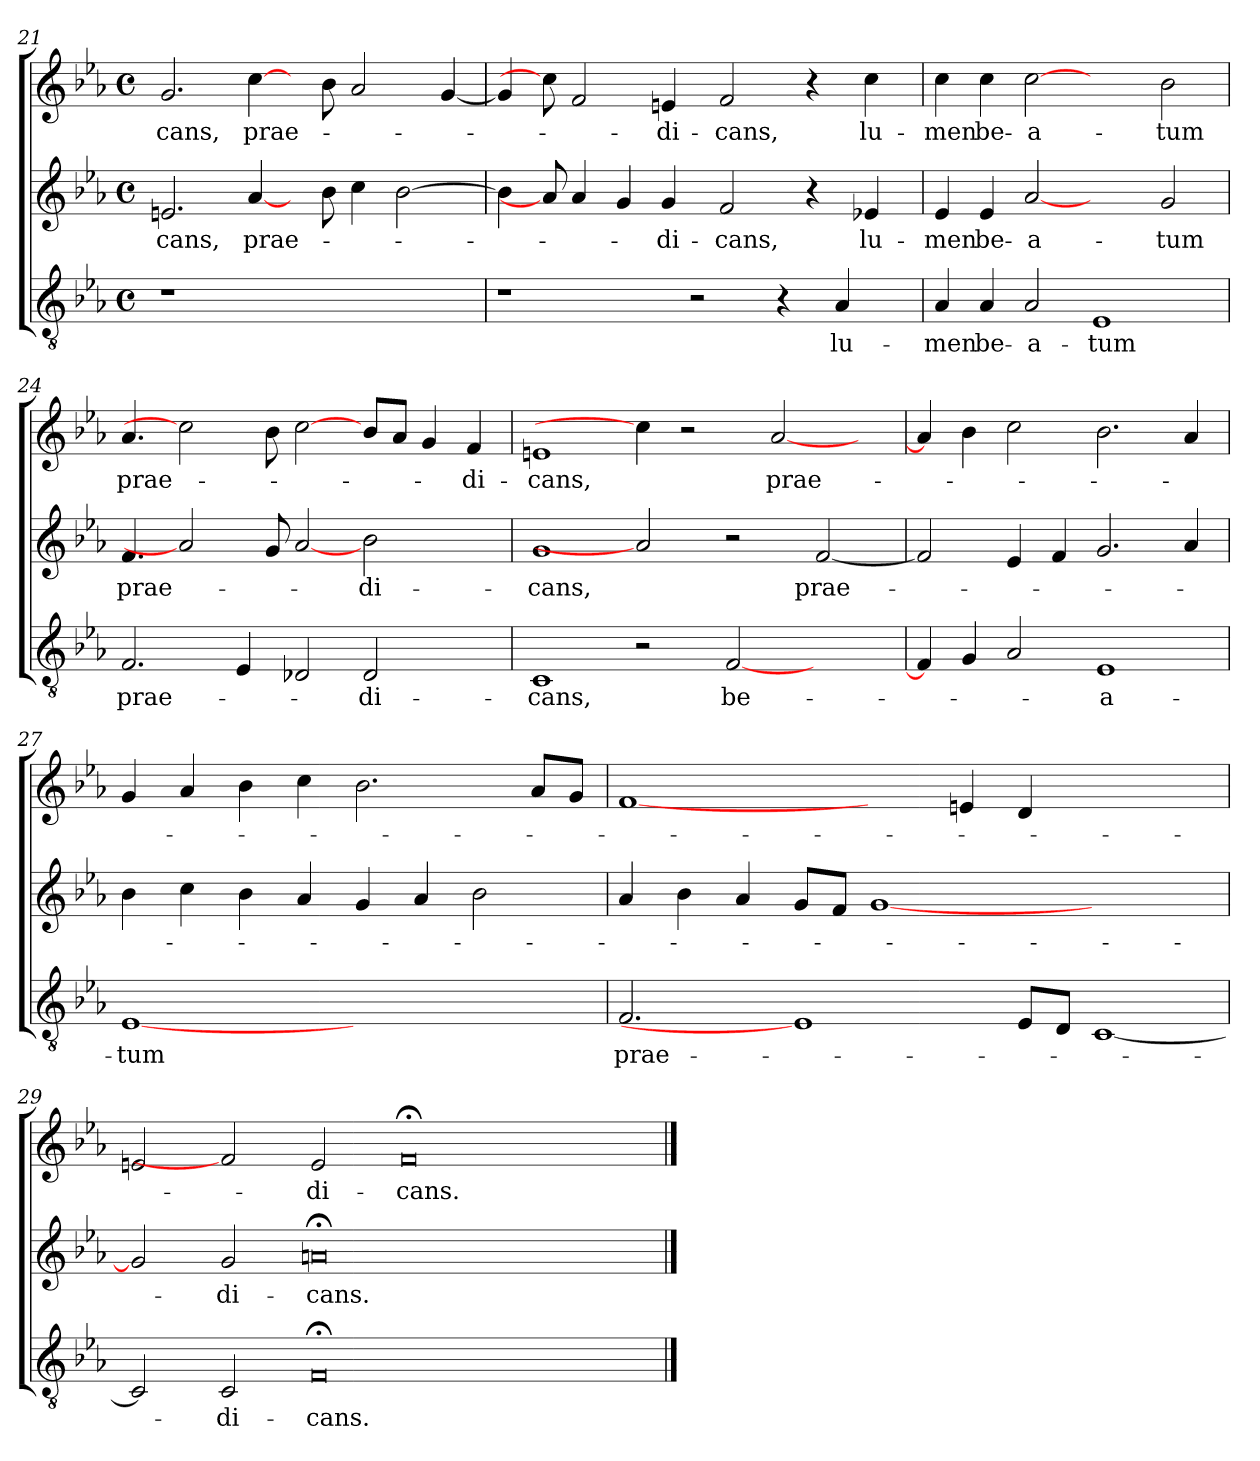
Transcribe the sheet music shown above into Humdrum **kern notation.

**kern	**text	**kern	**text	**kern	**text
*part3	*part3	*part2	*part2	*part1	*part1
*staff3	*staff3	*staff2	*staff2	*staff1	*staff1
*clefGv2	*	*clefG2	*	*clefG2	*
*k[b-e-a-]	*	*k[b-e-a-]	*	*k[b-e-a-]	*
*c:	*	*c:	*	*c:	*
*M4/4	*	*M4/4	*	*M4/4	*
*met(c)	*	*met(c)	*	*met(c)	*
=21	=21	=21	=21	=21	=21
1r	.	2.en/	-cans,	2.g/	-cans,
.	.	[4a-/	prae-	[4cc\	prae-
1ryy	.	8ryy	.	8ryy	.
.	.	8b-\	.	8b-\	.
.	.	4cc\	.	2a-/	.
.	.	[2b-\	.	.	.
.	.	.	.	[4g/	.
=22	=22	=22	=22	=22	=22
1r	.	4b-\]	.	4g/]	.
.	.	8a-/]	.	8cc\]	.
.	.	4a-/	.	2f/	.
.	.	4g/	.	.	.
.	.	4g/	-di-	4en/	-di-
2r	.	.	.	.	.
.	.	2f/	-cans,	2f/	-cans,
4r	.	.	.	.	.
.	.	4r	.	4r	.
4A-/	lu-	.	.	.	.
.	.	4e-X/	lu-	4cc\	lu-
8ryy	.	.	.	.	.
=23	=23	=23	=23	=23	=23
4A-/	-men	4e-/	-men	4cc\	-men
4A-/	be-	4e-/	be-	4cc\	be-
2A-/	-a-	[2a-	-a-	[2cc	-a-
1E-	-tum	2ryy	.	2ryy	.
.	.	2g/	-tum	2b-\	-tum
=24	=24	=24	=24	=24	=24
2.F/	prae-	4.f/	prae-	4.a-/	prae-
.	.	2a-]	.	2cc]	.
4E-/	.	.	.	.	.
.	.	8g/	.	8b-\	.
2D-X/	.	[2a-	.	[2cc\	.
2D-/	-di-	2b-\	-di-	8b-/L	.
.	.	.	.	8a-/J	.
.	.	.	.	4g/	.
4ryy	.	4ryy	.	4f/	-di-
!!LO:LB:g=z
=25	=25	=25	=25	=25	=25
1C	-cans,	1g	-cans,	1en	-cans,
2r	.	2a-]	.	4cc\]	.
.	.	.	.	2r	.
[2F/	be-	2r	.	.	.
.	.	.	.	[2a-/	prae-
2ryy	.	[2f/	prae-	.	.
.	.	.	.	4ryy	.
=26	=26	=26	=26	=26	=26
4F/]	.	2f/]	.	4a-/]	.
4G/	.	.	.	4b-\	.
2A-/	.	4e-/	.	2cc\	.
.	.	4f/	.	.	.
1E-	-a-	2.g/	.	2.b-\	.
.	.	4a-/	.	4a-/	.
=27	=27	=27	=27	=27	=27
[1E-	-tum	4b-\	.	4g/	.
.	.	4cc\	.	4a-/	.
.	.	4b-\	.	4b-\	.
.	.	4a-/	.	4cc\	.
1ryy	.	4g/	.	2.b-\	.
.	.	4a-/	.	.	.
.	.	2b-\	.	.	.
.	.	.	.	8a-/L	.
.	.	.	.	8g/J	.
=28	=28	=28	=28	=28	=28
2.F/	prae-	4a-/	.	[1f	.
.	.	4b-\	.	.	.
.	.	4a-/	.	.	.
1E-]	.	8g/L	.	.	.
.	.	8f/J	.	.	.
.	.	[1g	.	2ryy	.
.	.	.	.	4en/	.
8E-/L	.	.	.	4d/	.
8D/J	.	.	.	.	.
[1C	.	1ryy	.	1ryy	.
=29	=29	=29	=29	=29	=29
2C/]	.	2g/]	.	2en/	.
2C/	-di-	2g/	-di-	2f]	.
0F;<	-cans.	0an;<	-cans.	2e/	-di-
.	.	.	.	0f;<	-cans.
2ryy	.	2ryy	.	.	.
==	==	==	==	==	==
*-	*-	*-	*-	*-	*-
